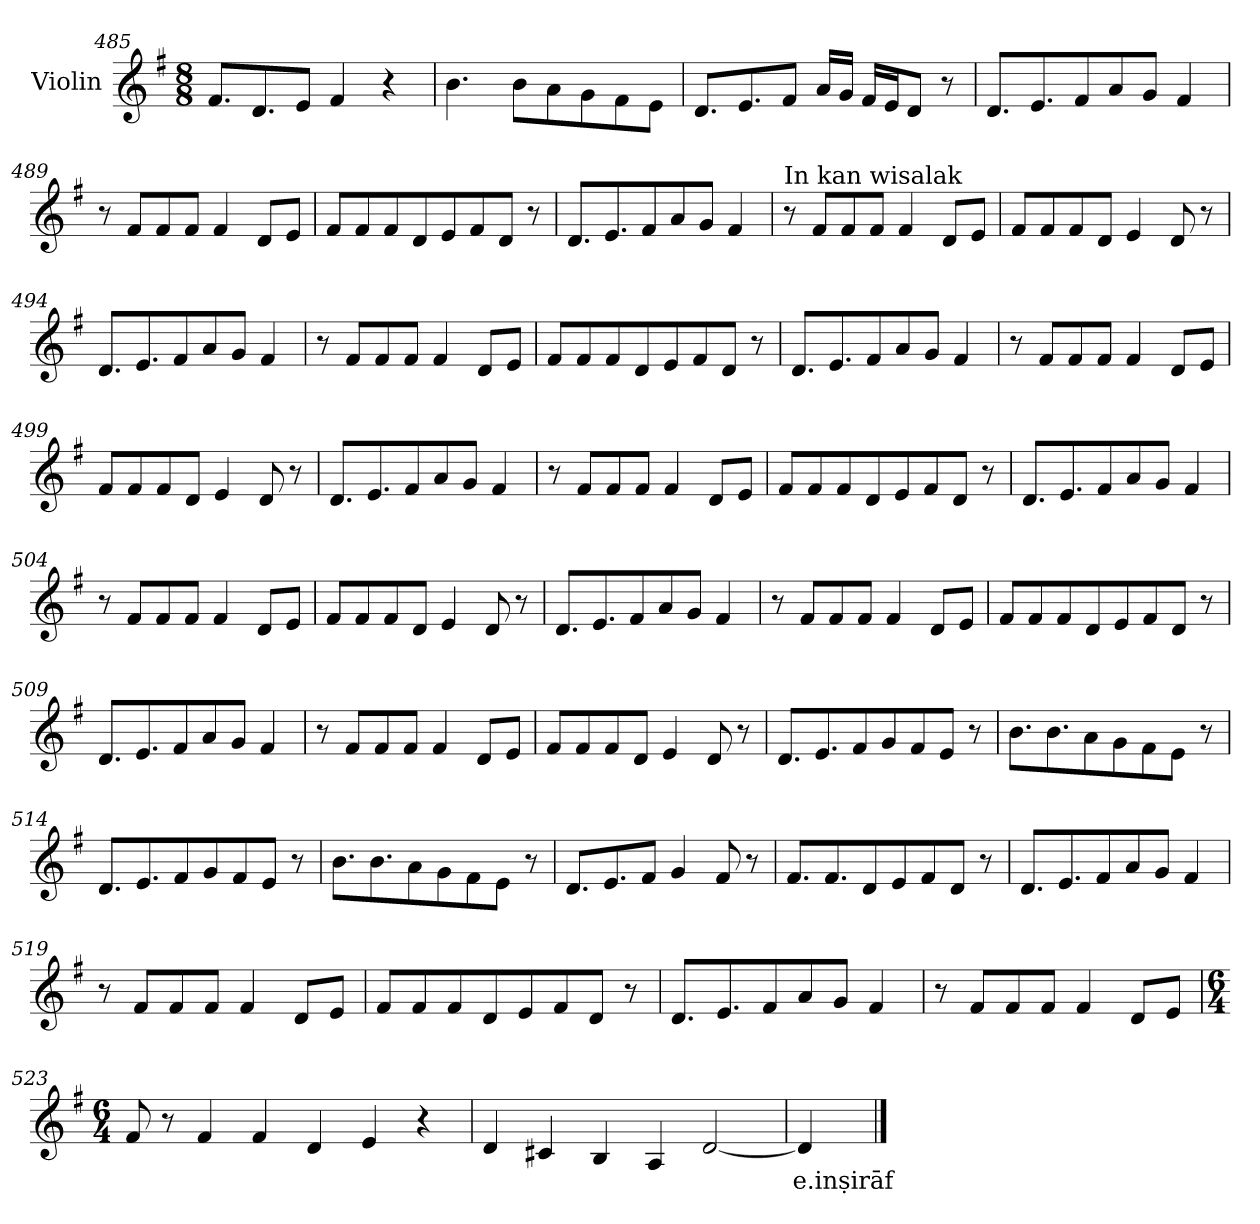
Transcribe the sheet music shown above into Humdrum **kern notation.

**kern	**text
*part1	*part1
*staff1	*staff1
*I"Violin	*
*clefG2	*
*k[f#]	*
*G:	*
*M8/8	*
=485	=485
8.f#/L	.
8.d/	.
8e/J	.
4f#/	.
4r	.
=486	=486
4.b\	.
8b\L	.
8a\	.
8g\	.
8f#\	.
8e\J	.
=487	=487
8.d/L	.
8.e/	.
8f#/J	.
16a/LL	.
16g/JJ	.
16f#/LL	.
16e/J	.
8d/J	.
8r	.
!!LO:LB:g=z
=488	=488
8.d/L	.
8.e/	.
8f#/	.
8a/	.
8g/J	.
4f#/	.
=489	=489
8r	.
8f#/L	.
8f#/	.
8f#/J	.
4f#/	.
8d/L	.
8e/J	.
=490	=490
8f#/L	.
8f#/	.
8f#/	.
8d/	.
8e/	.
8f#/	.
8d/J	.
8r	.
=491	=491
8.d/L	.
8.e/	.
8f#/	.
8a/	.
8g/J	.
4f#/	.
!!LO:LB:g=z
=492	=492
!LO:TX:a:t=In kan wisalak	!
8r	.
8f#/L	.
8f#/	.
8f#/J	.
4f#/	.
8d/L	.
8e/J	.
=493	=493
8f#/L	.
8f#/	.
8f#/	.
8d/J	.
4e/	.
8d/	.
8r	.
=494	=494
8.d/L	.
8.e/	.
8f#/	.
8a/	.
8g/J	.
4f#/	.
=495	=495
8r	.
8f#/L	.
8f#/	.
8f#/J	.
4f#/	.
8d/L	.
8e/J	.
!!LO:LB:g=z
=496	=496
8f#/L	.
8f#/	.
8f#/	.
8d/	.
8e/	.
8f#/	.
8d/J	.
8r	.
=497	=497
8.d/L	.
8.e/	.
8f#/	.
8a/	.
8g/J	.
4f#/	.
=498	=498
8r	.
8f#/L	.
8f#/	.
8f#/J	.
4f#/	.
8d/L	.
8e/J	.
=499	=499
8f#/L	.
8f#/	.
8f#/	.
8d/J	.
4e/	.
8d/	.
8r	.
!!LO:LB:g=z
=500	=500
8.d/L	.
8.e/	.
8f#/	.
8a/	.
8g/J	.
4f#/	.
=501	=501
8r	.
8f#/L	.
8f#/	.
8f#/J	.
4f#/	.
8d/L	.
8e/J	.
=502	=502
8f#/L	.
8f#/	.
8f#/	.
8d/	.
8e/	.
8f#/	.
8d/J	.
8r	.
=503	=503
8.d/L	.
8.e/	.
8f#/	.
8a/	.
8g/J	.
4f#/	.
!!LO:LB:g=z
=504	=504
8r	.
8f#/L	.
8f#/	.
8f#/J	.
4f#/	.
8d/L	.
8e/J	.
=505	=505
8f#/L	.
8f#/	.
8f#/	.
8d/J	.
4e/	.
8d/	.
8r	.
=506	=506
8.d/L	.
8.e/	.
8f#/	.
8a/	.
8g/J	.
4f#/	.
=507	=507
8r	.
8f#/L	.
8f#/	.
8f#/J	.
4f#/	.
8d/L	.
8e/J	.
!!LO:LB:g=z
=508	=508
8f#/L	.
8f#/	.
8f#/	.
8d/	.
8e/	.
8f#/	.
8d/J	.
8r	.
=509	=509
8.d/L	.
8.e/	.
8f#/	.
8a/	.
8g/J	.
4f#/	.
=510	=510
8r	.
8f#/L	.
8f#/	.
8f#/J	.
4f#/	.
8d/L	.
8e/J	.
=511	=511
8f#/L	.
8f#/	.
8f#/	.
8d/J	.
4e/	.
8d/	.
8r	.
!!LO:PB:g=z
=512	=512
8.d/L	.
8.e/	.
8f#/	.
8g/	.
8f#/	.
8e/J	.
8r	.
=513	=513
8.b\L	.
8.b\	.
8a\	.
8g\	.
8f#\	.
8e\J	.
8r	.
=514	=514
8.d/L	.
8.e/	.
8f#/	.
8g/	.
8f#/	.
8e/J	.
8r	.
=515	=515
8.b\L	.
8.b\	.
8a\	.
8g\	.
8f#\	.
8e\J	.
8r	.
!!LO:LB:g=z
=516	=516
8.d/L	.
8.e/	.
8f#/J	.
4g/	.
8f#/	.
8r	.
=517	=517
8.f#/L	.
8.f#/	.
8d/	.
8e/	.
8f#/	.
8d/J	.
8r	.
=518	=518
8.d/L	.
8.e/	.
8f#/	.
8a/	.
8g/J	.
4f#/	.
=519	=519
8r	.
8f#/L	.
8f#/	.
8f#/J	.
4f#/	.
8d/L	.
8e/J	.
!!LO:LB:g=z
=520	=520
8f#/L	.
8f#/	.
8f#/	.
8d/	.
8e/	.
8f#/	.
8d/J	.
8r	.
=521	=521
8.d/L	.
8.e/	.
8f#/	.
8a/	.
8g/J	.
4f#/	.
=522	=522
8r	.
8f#/L	.
8f#/	.
8f#/J	.
4f#/	.
8d/L	.
8e/J	.
=523	=523
*M6/4	*
*MM150	*
8f#/	.
8r	.
4f#/	.
4f#/	.
4d/	.
4e/	.
4r	.
!!LO:LB:g=z
=524	=524
4d/	.
4c#X/	.
4B/	.
4A/	.
[2d/	.
=525	=525
!	!LO:LY:b
4d/]	e.inṣirāf
==	==
*-	*-
